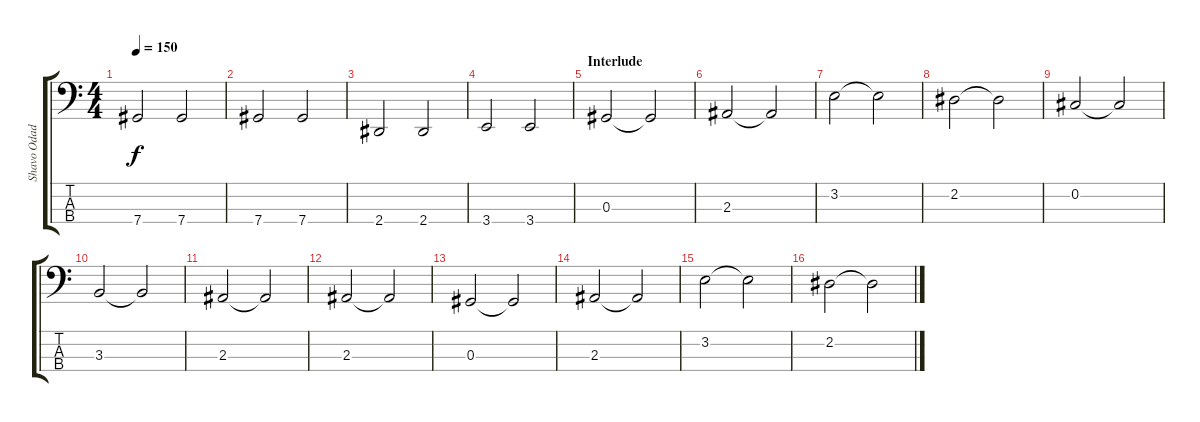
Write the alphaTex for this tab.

\track ("Shavo Odadjian" "Shavo Odad") {instrument electricbassfinger}
\staff {score tabs}
\tuning (Gb2 Db2 Ab1 Db1) {hide}
\ts (4 4)
\tempo 150
\clef f4
\ks c
7.4.2{dy f} 7.4.2 |
7.4.2 7.4.2 |
2.4.2 2.4.2 |
3.4.2 3.4.2 |
\section ("" "Interlude")
0.3.2 0.3{t}.2 |
2.3.2 2.3{t}.2 |
3.2.2 3.2{t}.2 |
2.2.2 2.2{t}.2 |
0.2.2 0.2{t}.2 |
3.3.2 3.3{t}.2 |
2.3.2 2.3{t}.2 |
2.3.2 2.3{t}.2 |
0.3.2 0.3{t}.2 |
2.3.2 2.3{t}.2 |
3.2.2 3.2{t}.2 |
2.2.2 2.2{t}.2
